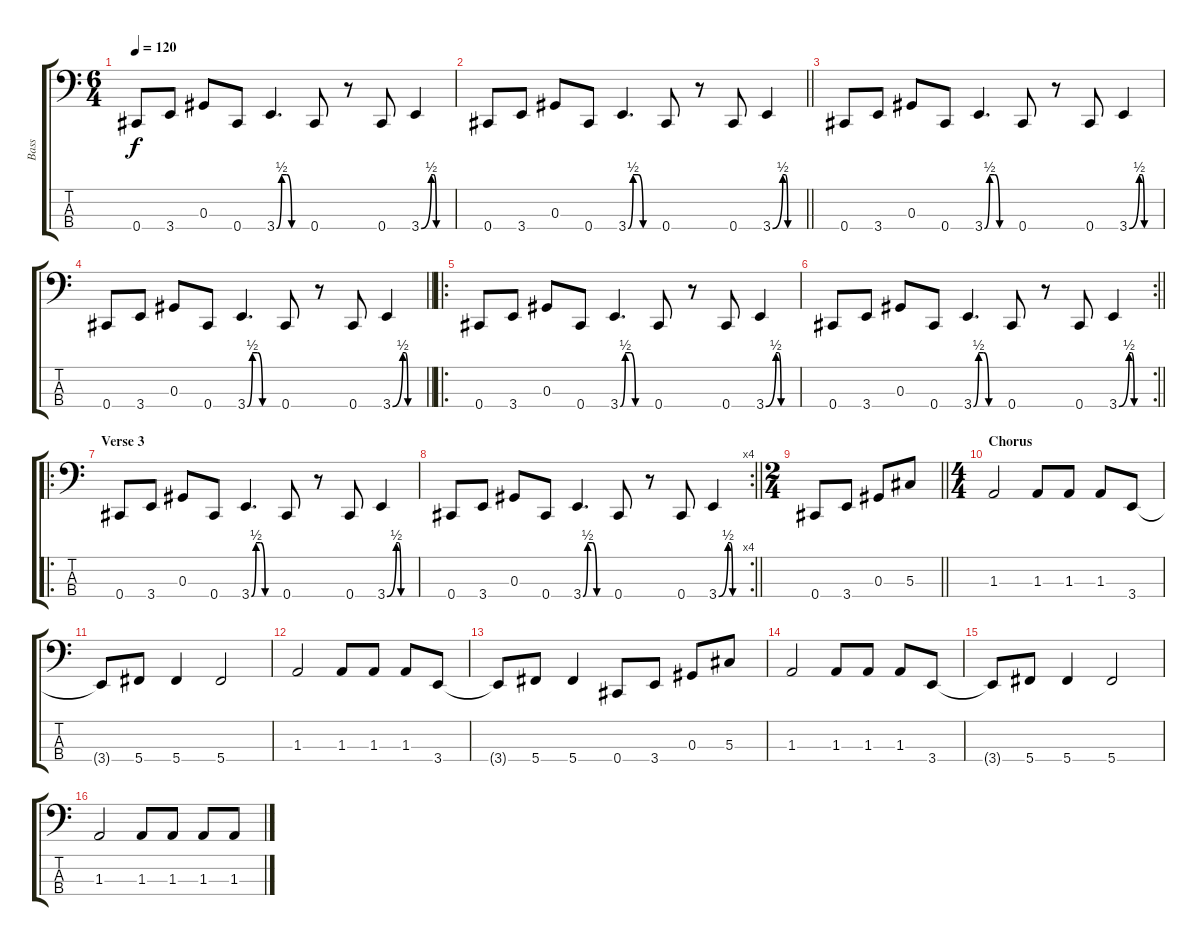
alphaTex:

\track ("Bass" "Bass") {instrument electricbasspick}
\staff {score tabs}
\tuning (Gb2 Db2 Ab1 Db1) {hide}
\ts (6 4)
\tempo 120
\clef f4
\ks c
0.4.8{dy f} 3.4.8 0.3.8 0.4.8 3.4{be (custom 0 0 10 2 20 2 30 0 60 0)}.4{d} 0.4.8 r.8 0.4.8 3.4{be (custom 0 0 20 2 25 2 30 0 60 0)}.4 |
\barLineRight lightlight
0.4.8 3.4.8 0.3.8 0.4.8 3.4{be (custom 0 0 10 2 20 2 30 0 60 0)}.4{d} 0.4.8 r.8 0.4.8 3.4{be (custom 0 0 20 2 25 2 30 0 60 0)}.4 |
0.4.8 3.4.8 0.3.8 0.4.8 3.4{be (custom 0 0 10 2 20 2 30 0 60 0)}.4{d} 0.4.8 r.8 0.4.8 3.4{be (custom 0 0 20 2 25 2 30 0 60 0)}.4 |
\barLineRight lightlight
0.4.8 3.4.8 0.3.8 0.4.8 3.4{be (custom 0 0 10 2 20 2 30 0 60 0)}.4{d} 0.4.8 r.8 0.4.8 3.4{be (custom 0 0 20 2 25 2 30 0 60 0)}.4 |
\ro
0.4.8 3.4.8 0.3.8 0.4.8 3.4{be (custom 0 0 10 2 20 2 30 0 60 0)}.4{d} 0.4.8 r.8 0.4.8 3.4{be (custom 0 0 20 2 25 2 30 0 60 0)}.4 |
\rc 2
\barLineRight lightlight
0.4.8 3.4.8 0.3.8 0.4.8 3.4{be (custom 0 0 10 2 20 2 30 0 60 0)}.4{d} 0.4.8 r.8 0.4.8 3.4{be (custom 0 0 20 2 25 2 30 0 60 0)}.4 |
\ro
\section ("" "Verse 3")
0.4.8 3.4.8 0.3.8 0.4.8 3.4{be (custom 0 0 10 2 20 2 30 0 60 0)}.4{d} 0.4.8 r.8 0.4.8 3.4{be (custom 0 0 20 2 25 2 30 0 60 0)}.4 |
\rc 4
\barLineRight lightlight
0.4.8 3.4.8 0.3.8 0.4.8 3.4{be (custom 0 0 10 2 20 2 30 0 60 0)}.4{d} 0.4.8 r.8 0.4.8 3.4{be (custom 0 0 20 2 25 2 30 0 60 0)}.4 |
\ts (2 4)
\barLineRight lightlight
0.4.8 3.4.8 0.3.8 5.3.8 |
\ts (4 4)
\section ("" "Chorus")
1.3.2 1.3.8 1.3.8 1.3.8 3.4.8 |
3.4{t}.8 5.4.8 5.4.4 5.4.2 |
1.3.2 1.3.8 1.3.8 1.3.8 3.4.8 |
3.4{t}.8 5.4.8 5.4.4 0.4.8 3.4.8 0.3.8 5.3.8 |
1.3.2 1.3.8 1.3.8 1.3.8 3.4.8 |
3.4{t}.8 5.4.8 5.4.4 5.4.2 |
1.3.2 1.3.8 1.3.8 1.3.8 1.3.8
